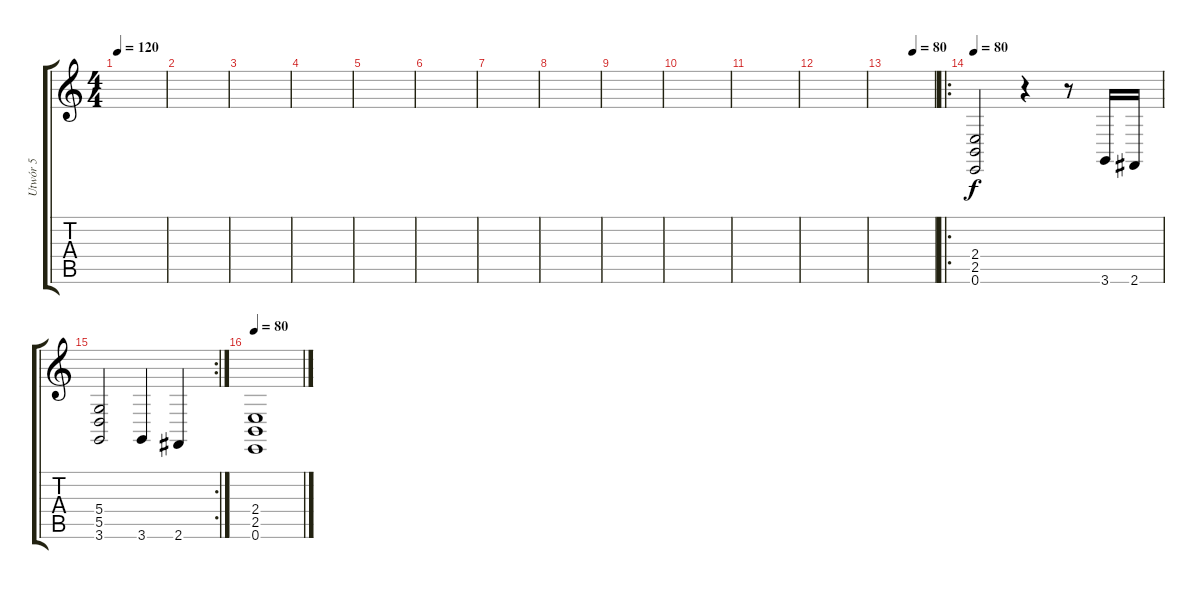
\track ("Utwór 5" "Utwór 5") {instrument acousticgrandpiano}
\staff {score tabs}
\tuning (E4 B3 G3 D3 A2 E2) {hide}
\ts (4 4)
\tempo 120
\clef g2
\ks c
|
|
|
|
|
|
|
|
|
|
|
|
\tempo (80 0.5625)
|
\ro
\tempo 80
(2.4 2.5 0.6).2 r.4 r.8 3.6.16 2.6.16 |
\rc 2
(5.4 5.5 3.6).2 3.6.4 2.6.4 |
\tempo 80
(2.4 2.5 0.6).1
